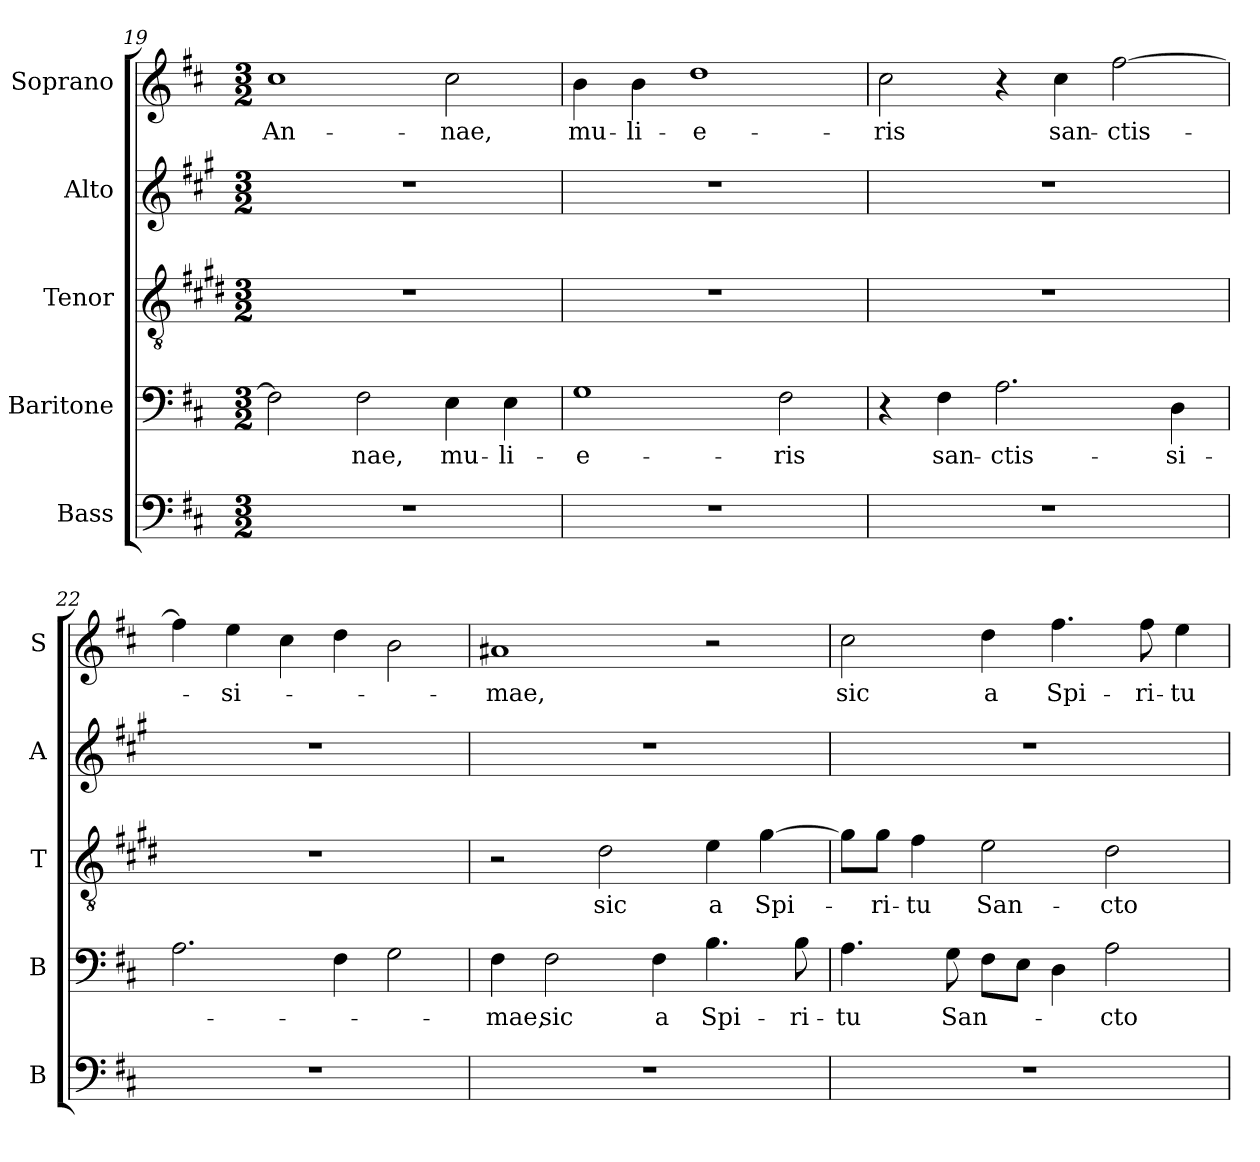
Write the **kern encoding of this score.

**kern	**kern	**text	**kern	**text	**kern	**kern	**text
*part5	*part4	*part4	*part3	*part3	*part2	*part1	*part1
*staff5	*staff4	*staff4	*staff3	*staff3	*staff2	*staff1	*staff1
*I"Bass	*I"Baritone	*	*I"Tenor	*	*I"Alto	*I"Soprano	*
*I'B	*I'B	*	*I'T	*	*I'A	*I'S	*
*clefF4	*clefF4	*	*clefGv2	*	*clefG2	*clefG2	*
*	*	*	*ITrd1c2	*	*ITrd4c7	*	*
*k[f#c#]	*k[f#c#]	*	*k[f#c#]	*	*k[f#c#]	*k[f#c#]	*
*D:	*D:	*	*D:	*	*D:	*D:	*
*M3/2	*M3/2	*	*M3/2	*	*M3/2	*M3/2	*
=19	=19	=19	=19	=19	=19	=19	=19
!	!	!	!	!	!	!	!LO:LY:b
1.r	2F#\]	.	1.r	.	1.r	1cc#	An-
!	!	!LO:LY:b	!	!	!	!	!
.	2F#\	-nae,	.	.	.	.	.
!	!	!LO:LY:b	!	!	!	!	!
!	!	!	!	!	!	!	!LO:LY:b
.	4E\	mu-	.	.	.	2cc#\	-nae,
!	!	!LO:LY:b	!	!	!	!	!
.	4E\	-li-	.	.	.	.	.
=20	=20	=20	=20	=20	=20	=20	=20
!	!	!LO:LY:b	!	!	!	!	!
!	!	!	!	!	!	!	!LO:LY:b
1.r	1G	-e-	1.r	.	1.r	4b\	mu-
!	!	!	!	!	!	!	!LO:LY:b
.	.	.	.	.	.	4b\	-li-
!	!	!	!	!	!	!	!LO:LY:b
.	.	.	.	.	.	1dd	-e-
!	!	!LO:LY:b	!	!	!	!	!
.	2F#\	-ris	.	.	.	.	.
!!LO:PB:g=z
=21	=21	=21	=21	=21	=21	=21	=21
!	!	!	!	!	!	!	!LO:LY:b
1.r	4r	.	1.r	.	1.r	2cc#\	-ris
!	!	!LO:LY:b	!	!	!	!	!
.	4F#\	san-	.	.	.	.	.
!	!	!LO:LY:b	!	!	!	!	!
.	2.A\	-ctis-	.	.	.	4r	.
!	!	!	!	!	!	!	!LO:LY:b
.	.	.	.	.	.	4cc#\	san-
!	!	!	!	!	!	!	!LO:LY:b
.	.	.	.	.	.	[2ff#\	-ctis-
!	!	!LO:LY:b	!	!	!	!	!
.	4D\	-si-	.	.	.	.	.
=22	=22	=22	=22	=22	=22	=22	=22
1.r	2.A\	.	1.r	.	1.r	4ff#\]	.
!	!	!	!	!	!	!	!LO:LY:b
.	.	.	.	.	.	4ee\	-si-
.	.	.	.	.	.	4cc#\	.
.	4F#\	.	.	.	.	4dd\	.
.	2G\	.	.	.	.	2b\	.
=23	=23	=23	=23	=23	=23	=23	=23
!	!	!LO:LY:b	!	!	!	!	!
!	!	!	!	!	!	!	!LO:LY:b
1.r	4F#\	-mae,	2r	.	1.r	1a#X	-mae,
!	!	!LO:LY:b	!	!	!	!	!
.	2F#\	sic	.	.	.	.	.
!	!	!	!	!LO:LY:b	!	!	!
.	.	.	2c#\	sic	.	.	.
!	!	!LO:LY:b	!	!	!	!	!
.	4F#\	a	.	.	.	.	.
!	!	!LO:LY:b	!	!	!	!	!
!	!	!	!	!LO:LY:b	!	!	!
.	4.B\	Spi-	4d\	a	.	2r	.
!	!	!	!	!LO:LY:b	!	!	!
.	.	.	[4f#\	Spi-	.	.	.
!	!	!LO:LY:b	!	!	!	!	!
.	8B\	-ri-	.	.	.	.	.
=24	=24	=24	=24	=24	=24	=24	=24
!	!	!LO:LY:b	!	!	!	!	!
!	!	!	!	!	!	!	!LO:LY:b
1.r	4.A\	-tu	8f#\L]	.	1.r	2cc#\	sic
!	!	!	!	!LO:LY:b	!	!	!
.	.	.	8f#\J	-ri-	.	.	.
!	!	!	!	!LO:LY:b	!	!	!
.	.	.	4e\	-tu	.	.	.
!	!	!LO:LY:b	!	!	!	!	!
.	8G\	San-	.	.	.	.	.
!	!	!	!	!LO:LY:b	!	!	!
!	!	!	!	!	!	!	!LO:LY:b
.	8F#\L	.	2d\	San-	.	4dd\	a
.	8E\J	.	.	.	.	.	.
!	!	!	!	!	!	!	!LO:LY:b
.	4D\	.	.	.	.	4.ff#\	Spi-
!	!	!LO:LY:b	!	!	!	!	!
!	!	!	!	!LO:LY:b	!	!	!
.	2A\	-cto	2c#\	-cto	.	.	.
!	!	!	!	!	!	!	!LO:LY:b
.	.	.	.	.	.	8ff#\	-ri-
!	!	!	!	!	!	!	!LO:LY:b
.	.	.	.	.	.	4ee\	-tu
=	=	=	=	=	=	=	=
*-	*-	*-	*-	*-	*-	*-	*-
